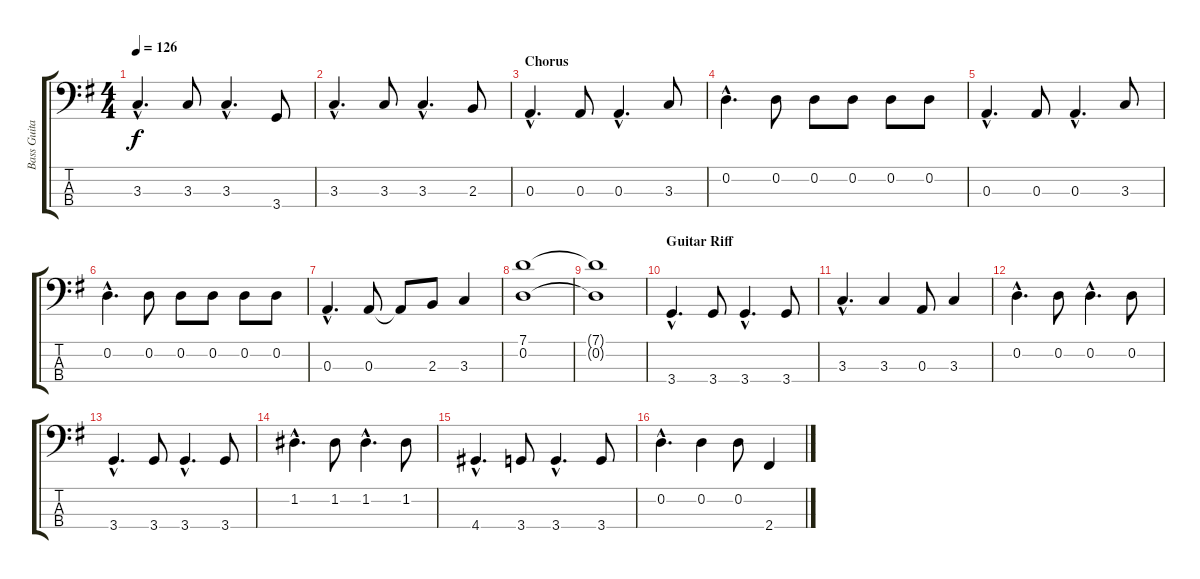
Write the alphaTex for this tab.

\track ("Bass Guitar" "Bass Guita") {instrument electricbassfinger}
\staff {score tabs}
\tuning (G2 D2 A1 E1) {hide}
\ts (4 4)
\tempo 126
\clef f4
\ks g
3.3{hac}.4{d dy f} 3.3.8 3.3{hac}.4{d} 3.4.8 |
3.3{hac}.4{d} 3.3.8 3.3{hac}.4{d} 2.3.8 |
\section ("" "Chorus")
0.3{hac}.4{d} 0.3.8 0.3{hac}.4{d} 3.3.8 |
0.2{hac}.4{d} 0.2.8 0.2.8 0.2.8 0.2.8 0.2.8 |
0.3{hac}.4{d} 0.3.8 0.3{hac}.4{d} 3.3.8 |
0.2{hac}.4{d} 0.2.8 0.2.8 0.2.8 0.2.8 0.2.8 |
0.3{hac}.4{d} 0.3.8 0.3{t}.8 2.3.8 3.3.4 |
(7.1 0.2).1 |
(7.1{t} 0.2{t}).1 |
\section ("" "Guitar Riff")
3.4{hac}.4{d} 3.4.8 3.4{hac}.4{d} 3.4.8 |
3.3{hac}.4{d} 3.3.4 0.3.8 3.3.4 |
0.2{hac}.4{d} 0.2.8 0.2{hac}.4{d} 0.2.8 |
3.4{hac}.4{d} 3.4.8 3.4{hac}.4{d} 3.4.8 |
1.2{hac}.4{d} 1.2.8 1.2{hac}.4{d} 1.2.8 |
4.4{hac}.4{d} 3.4.8 3.4{hac}.4{d} 3.4.8 |
0.2{hac}.4{d} 0.2.4 0.2.8 2.4.4
